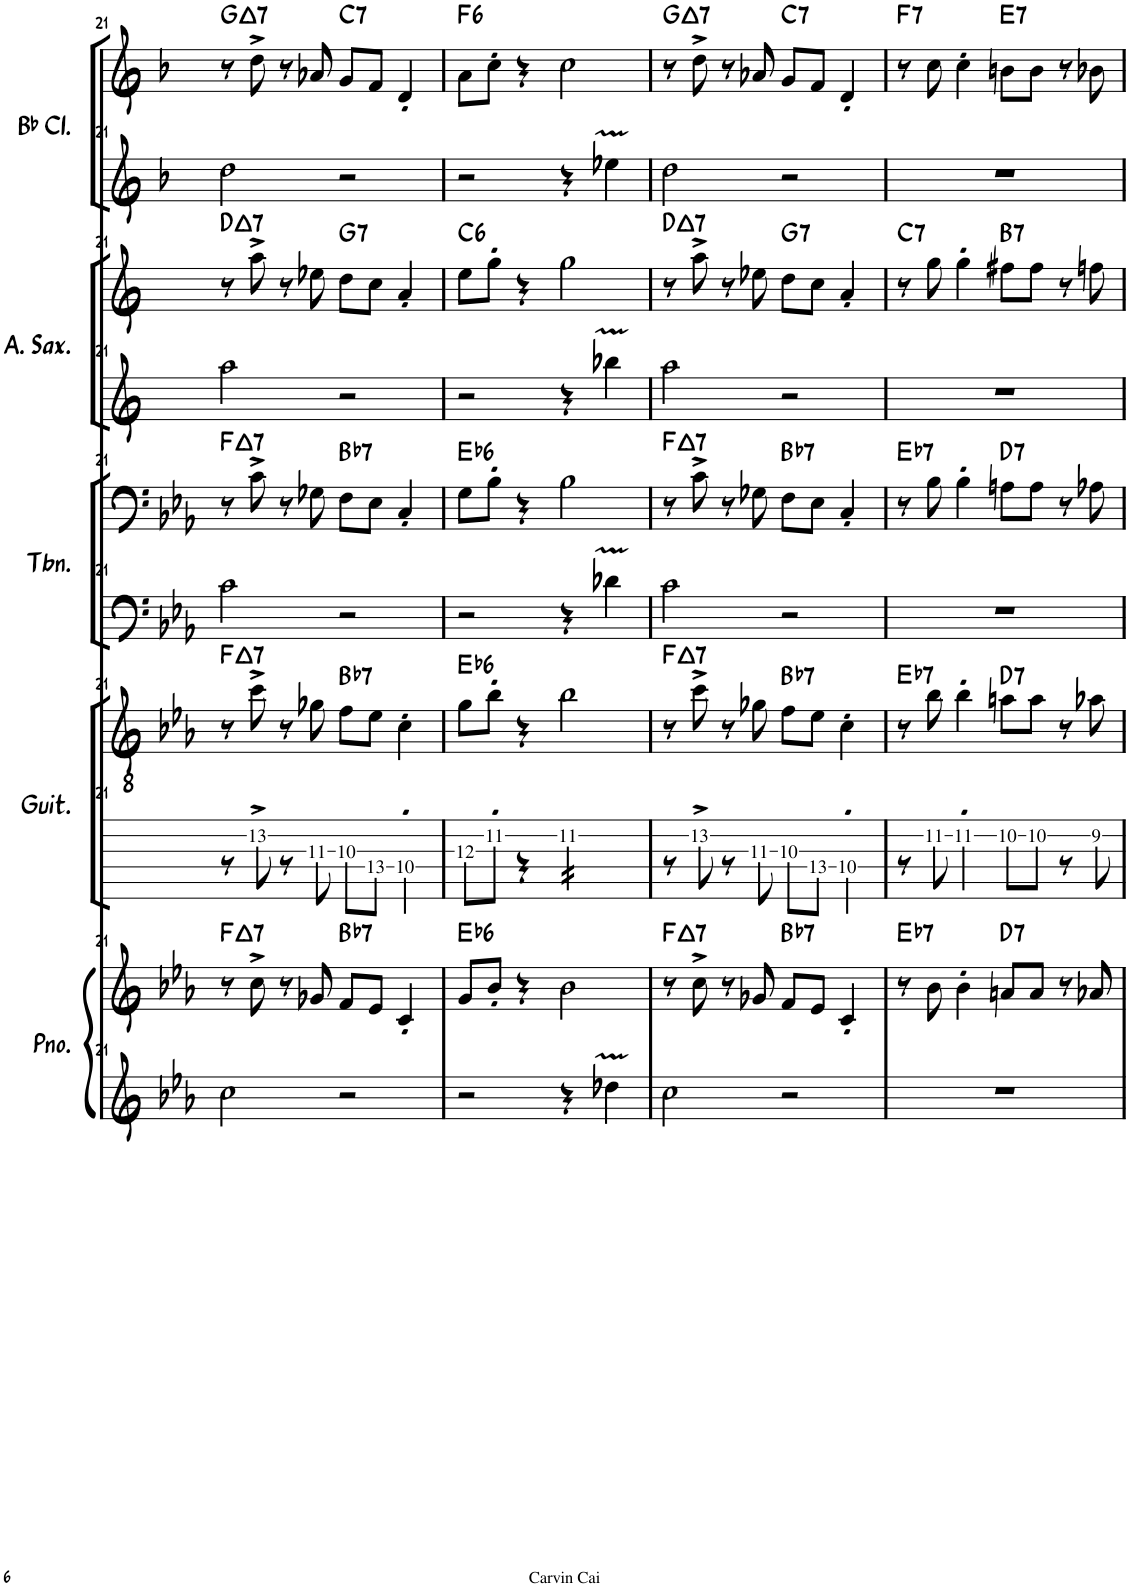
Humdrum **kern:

**kern	**kern	**harte	**kern	**kern	**harte	**kern	**kern	**harte	**kern	**kern	**harte	**kern	**kern	**harte
*part5	*part5	*part5	*part4	*part4	*part4	*part3	*part3	*part3	*part2	*part2	*part2	*part1	*part1	*part1
*staff10	*staff9	*	*staff8	*staff7	*	*staff6	*staff5	*	*staff4	*staff3	*	*staff2	*staff1	*
*I"钢琴	*	*	*I"原音吉他	*	*	*I"长号	*	*	*I"中音萨克斯	*	*	*I"降B调单簧管	*	*
!!LO:PB:g=z
*clefG2	*clefG2	*	*	*clefGv2	*	*clefF4	*clefF4	*	*clefG2	*clefG2	*	*clefG2	*clefG2	*
*	*	*	*	*	*	*	*	*	*Trd5c9	*Trd5c9	*	*Trd1c2	*Trd1c2	*
*k[b-e-a-]	*k[b-e-a-]	*	*k[b-e-a-]	*k[b-e-a-]	*	*k[b-e-a-]	*k[b-e-a-]	*	*k[]	*k[]	*	*k[b-]	*k[b-]	*
*M4/4	*M4/4	*	*M4/4	*M4/4	*	*M4/4	*M4/4	*	*M4/4	*M4/4	*	*M4/4	*M4/4	*
=21	=21	=21	=21	=21	=21	=21	=21	=21	=21	=21	=21	=21	=21	=21
!	!	!LO:H:kt=7	!	!	!LO:H:kt=7	!	!	!LO:H:kt=7	!	!	!LO:H:kt=7	!	!	!LO:H:kt=7
2cc\	8r	F:maj7	8r	8r	F:maj7	2c\	8r	F:maj7	2aa\	8r	D:maj7	2dd\	8r	G:maj7
.	8cc^\	.	8cc^\	8cc^\	.	.	8c^\	.	.	8aa^\	.	.	8dd^\	.
.	8r	.	8r	8r	.	.	8r	.	.	8r	.	.	8r	.
.	8g-X/	.	8g-X\	8g-X\	.	.	8G-X\	.	.	8ee-X\	.	.	8a-X/	.
!	!	!LO:H:kt=7	!	!	!LO:H:kt=7	!	!	!LO:H:kt=7	!	!	!LO:H:kt=7	!	!	!LO:H:kt=7
2r	8f/L	Bb:7	8f\L	8f\L	Bb:7	2r	8F\L	Bb:7	2r	8dd\L	G:7	2r	8g/L	C:7
.	8e-/J	.	8e-\J	8e-\J	.	.	8E-\J	.	.	8cc\J	.	.	8f/J	.
.	4c'/	.	4c'\	4c'\	.	.	4C'/	.	.	4a'/	.	.	4d'/	.
=22	=22	=22	=22	=22	=22	=22	=22	=22	=22	=22	=22	=22	=22	=22
!	!	!LO:H:kt=6	!	!	!LO:H:kt=6	!	!	!LO:H:kt=6	!	!	!LO:H:kt=6	!	!	!LO:H:kt=6
2r	8g/L	Eb:maj6	8g\L	8g\L	Eb:maj6	2r	8G\L	Eb:maj6	2r	8ee\L	C:maj6	2r	8a\L	F:maj6
.	8b-'/J	.	8b-'\J	8b-'\J	.	.	8B-'\J	.	.	8gg'\J	.	.	8cc'\J	.
.	4r	.	4r	4r	.	.	4r	.	.	4r	.	.	4r	.
4r	2b-\	.	2b-\	2b-\	.	4r	2B-\	.	4r	2gg\	.	4r	2cc\	.
4dd-XM\	.	.	.	.	.	4d-XM\	.	.	4bb-XM\	.	.	4ee-XM\	.	.
=23	=23	=23	=23	=23	=23	=23	=23	=23	=23	=23	=23	=23	=23	=23
!	!	!LO:H:kt=7	!	!	!LO:H:kt=7	!	!	!LO:H:kt=7	!	!	!LO:H:kt=7	!	!	!LO:H:kt=7
2cc\	8r	F:maj7	8r	8r	F:maj7	2c\	8r	F:maj7	2aa\	8r	D:maj7	2dd\	8r	G:maj7
.	8cc^\	.	8cc^\	8cc^\	.	.	8c^\	.	.	8aa^\	.	.	8dd^\	.
.	8r	.	8r	8r	.	.	8r	.	.	8r	.	.	8r	.
.	8g-X/	.	8g-X\	8g-X\	.	.	8G-X\	.	.	8ee-X\	.	.	8a-X/	.
!	!	!LO:H:kt=7	!	!	!LO:H:kt=7	!	!	!LO:H:kt=7	!	!	!LO:H:kt=7	!	!	!LO:H:kt=7
2r	8f/L	Bb:7	8f\L	8f\L	Bb:7	2r	8F\L	Bb:7	2r	8dd\L	G:7	2r	8g/L	C:7
.	8e-/J	.	8e-\J	8e-\J	.	.	8E-\J	.	.	8cc\J	.	.	8f/J	.
.	4c'/	.	4c'\	4c'\	.	.	4C'/	.	.	4a'/	.	.	4d'/	.
=24	=24	=24	=24	=24	=24	=24	=24	=24	=24	=24	=24	=24	=24	=24
!	!	!LO:H:kt=7	!	!	!LO:H:kt=7	!	!	!LO:H:kt=7	!	!	!LO:H:kt=7	!	!	!LO:H:kt=7
1r	8r	Eb:7	8r	8r	Eb:7	1r	8r	Eb:7	1r	8r	C:7	1r	8r	F:7
.	8b-\	.	8b-\	8b-\	.	.	8B-\	.	.	8gg\	.	.	8cc\	.
.	4b-'\	.	4b-'\	4b-'\	.	.	4B-'\	.	.	4gg'\	.	.	4cc'\	.
!	!	!LO:H:kt=7	!	!	!LO:H:kt=7	!	!	!LO:H:kt=7	!	!	!LO:H:kt=7	!	!	!LO:H:kt=7
.	8an/L	D:7	8an\L	8an\L	D:7	.	8An\L	D:7	.	8ff#X\L	B:7	.	8bn\L	E:7
.	8a/J	.	8a\J	8a\J	.	.	8A\J	.	.	8ff#\J	.	.	8b\J	.
.	8r	.	8r	8r	.	.	8r	.	.	8r	.	.	8r	.
.	8a-X/	.	8a-X\	8a-X\	.	.	8A-X\	.	.	8ffn\	.	.	8b-X\	.
=	=	=	=	=	=	=	=	=	=	=	=	=	=	=
*-	*-	*-	*-	*-	*-	*-	*-	*-	*-	*-	*-	*-	*-	*-
